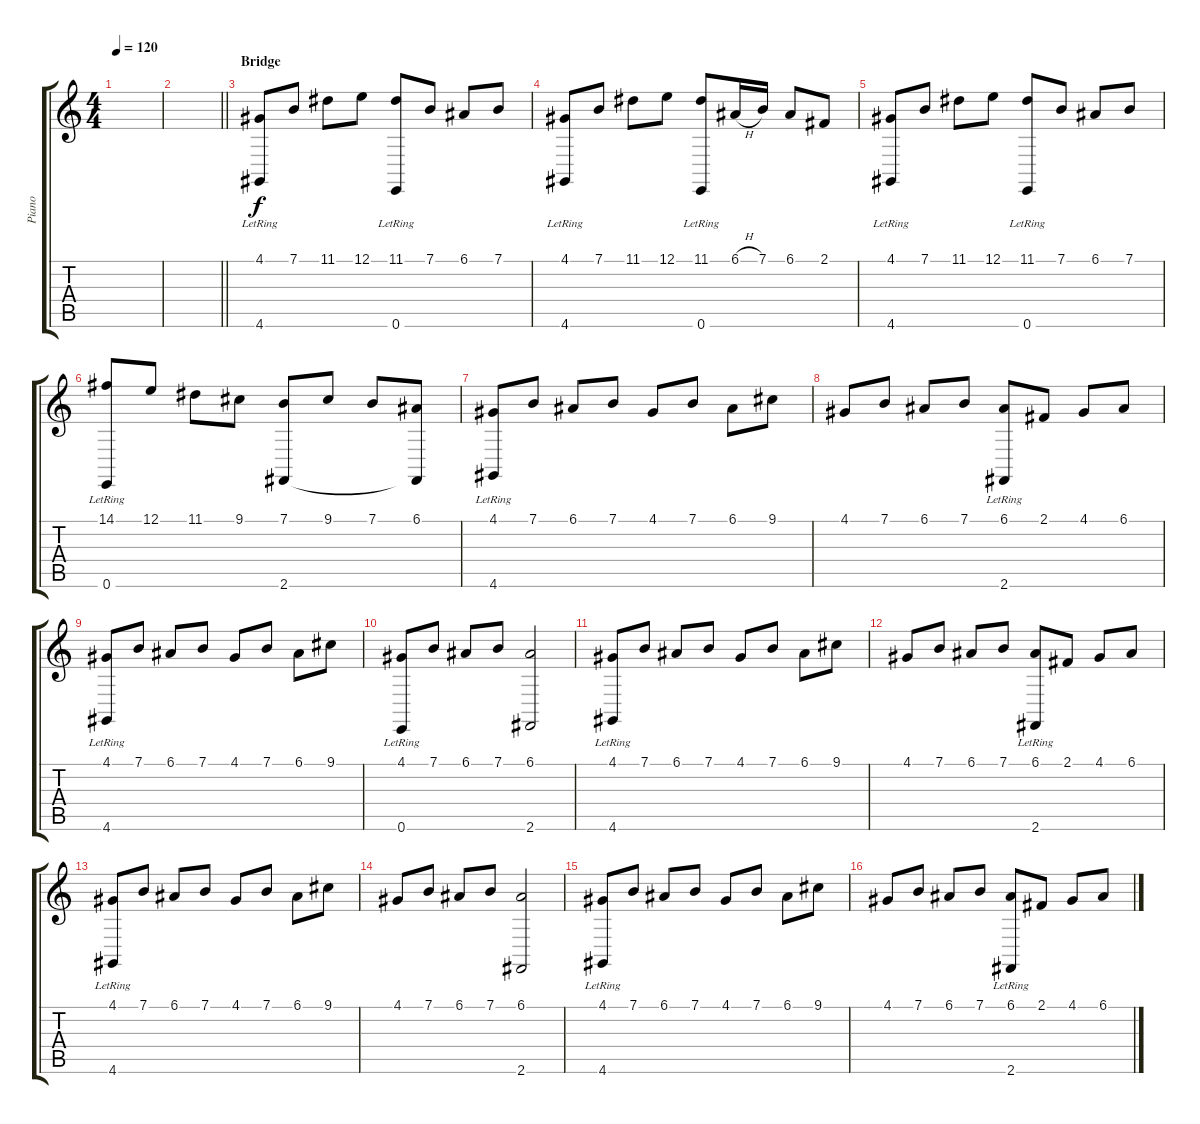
\track ("Piano" "Piano") {instrument acousticgrandpiano}
\staff {score tabs}
\tuning (E4 B3 G3 D3 A2 E2) {hide}
\ts (4 4)
\tempo 120
\clef g2
\ks c
|
\barLineRight lightlight
|
\section ("" "Bridge")
(4.1 4.6{lr}).8 7.1.8 11.1.8 12.1.8 (11.1 0.6{lr}).8 7.1.8 6.1.8 7.1.8 |
(4.1 4.6{lr}).8 7.1.8 11.1.8 12.1.8 (11.1 0.6{lr}).8 6.1{h}.16 7.1.16 6.1.8 2.1.8 |
(4.1 4.6{lr}).8 7.1.8 11.1.8 12.1.8 (11.1 0.6{lr}).8 7.1.8 6.1.8 7.1.8 |
(14.1 0.6{lr}).8 12.1.8 11.1.8 9.1.8 (7.1 2.6).8 9.1.8 7.1.8 (6.1 2.6{t}).8 |
(4.1 4.6{lr}).8 7.1.8 6.1.8 7.1.8 4.1.8 7.1.8 6.1.8 9.1.8 |
4.1.8 7.1.8 6.1.8 7.1.8 (6.1 2.6{lr}).8 2.1.8 4.1.8 6.1.8 |
(4.1 4.6{lr}).8 7.1.8 6.1.8 7.1.8 4.1.8 7.1.8 6.1.8 9.1.8 |
(4.1 0.6{lr}).8 7.1.8 6.1.8 7.1.8 (6.1 2.6).2 |
(4.1 4.6{lr}).8 7.1.8 6.1.8 7.1.8 4.1.8 7.1.8 6.1.8 9.1.8 |
4.1.8 7.1.8 6.1.8 7.1.8 (6.1 2.6{lr}).8 2.1.8 4.1.8 6.1.8 |
(4.1 4.6{lr}).8 7.1.8 6.1.8 7.1.8 4.1.8 7.1.8 6.1.8 9.1.8 |
4.1.8 7.1.8 6.1.8 7.1.8 (6.1 2.6).2 |
(4.1 4.6{lr}).8 7.1.8 6.1.8 7.1.8 4.1.8 7.1.8 6.1.8 9.1.8 |
4.1.8 7.1.8 6.1.8 7.1.8 (6.1 2.6{lr}).8 2.1.8 4.1.8 6.1.8
